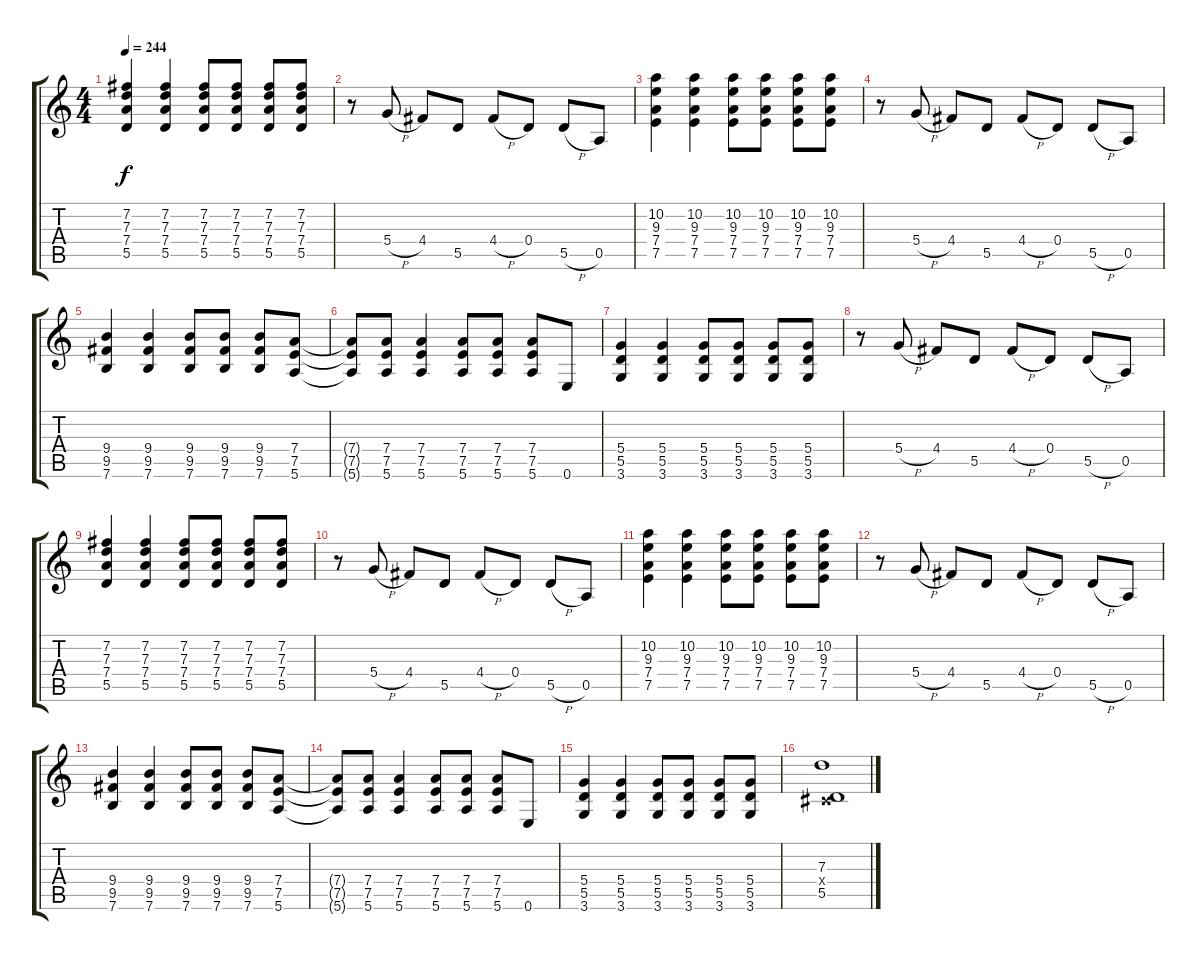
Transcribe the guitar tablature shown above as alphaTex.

\track "" {instrument distortionguitar}
\staff {score tabs}
\tuning (E4 B3 G3 D3 A2 E2) {hide}
\ts (4 4)
\tempo 244
\clef g2
\ks c
(7.2 7.3 7.4 5.5).4{dy f instrument distortionguitar} (7.2 7.3 7.4 5.5).4 (7.2 7.3 7.4 5.5).8 (7.2 7.3 7.4 5.5).8 (7.2 7.3 7.4 5.5).8 (7.2 7.3 7.4 5.5).8 |
r.8 5.4{h}.8 4.4.8 5.5.8 4.4{h}.8 0.4.8 5.5{h}.8 0.5.8 |
(10.2 9.3 7.4 7.5).4 (10.2 9.3 7.4 7.5).4 (10.2 9.3 7.4 7.5).8 (10.2 9.3 7.4 7.5).8 (10.2 9.3 7.4 7.5).8 (10.2 9.3 7.4 7.5).8 |
r.8 5.4{h}.8 4.4.8 5.5.8 4.4{h}.8 0.4.8 5.5{h}.8 0.5.8 |
(9.4 9.5 7.6).4 (9.4 9.5 7.6).4 (9.4 9.5 7.6).8 (9.4 9.5 7.6).8 (9.4 9.5 7.6).8 (7.4 7.5 5.6).8 |
(7.4{t} 7.5{t} 5.6{t}).8 (7.4 7.5 5.6).8 (7.4 7.5 5.6).4 (7.4 7.5 5.6).8 (7.4 7.5 5.6).8 (7.4 7.5 5.6).8 0.6.8 |
(5.4 5.5 3.6).4 (5.4 5.5 3.6).4 (5.4 5.5 3.6).8 (5.4 5.5 3.6).8 (5.4 5.5 3.6).8 (5.4 5.5 3.6).8 |
r.8 5.4{h}.8 4.4.8 5.5.8 4.4{h}.8 0.4.8 5.5{h}.8 0.5.8 |
(7.2 7.3 7.4 5.5).4 (7.2 7.3 7.4 5.5).4 (7.2 7.3 7.4 5.5).8 (7.2 7.3 7.4 5.5).8 (7.2 7.3 7.4 5.5).8 (7.2 7.3 7.4 5.5).8 |
r.8 5.4{h}.8 4.4.8 5.5.8 4.4{h}.8 0.4.8 5.5{h}.8 0.5.8 |
(10.2 9.3 7.4 7.5).4 (10.2 9.3 7.4 7.5).4 (10.2 9.3 7.4 7.5).8 (10.2 9.3 7.4 7.5).8 (10.2 9.3 7.4 7.5).8 (10.2 9.3 7.4 7.5).8 |
r.8 5.4{h}.8 4.4.8 5.5.8 4.4{h}.8 0.4.8 5.5{h}.8 0.5.8 |
(9.4 9.5 7.6).4 (9.4 9.5 7.6).4 (9.4 9.5 7.6).8 (9.4 9.5 7.6).8 (9.4 9.5 7.6).8 (7.4 7.5 5.6).8 |
(7.4{t} 7.5{t} 5.6{t}).8 (7.4 7.5 5.6).8 (7.4 7.5 5.6).4 (7.4 7.5 5.6).8 (7.4 7.5 5.6).8 (7.4 7.5 5.6).8 0.6.8 |
(5.4 5.5 3.6).4 (5.4 5.5 3.6).4 (5.4 5.5 3.6).8 (5.4 5.5 3.6).8 (5.4 5.5 3.6).8 (5.4 5.5 3.6).8 |
(7.3 -1.4{x} 5.5).1
